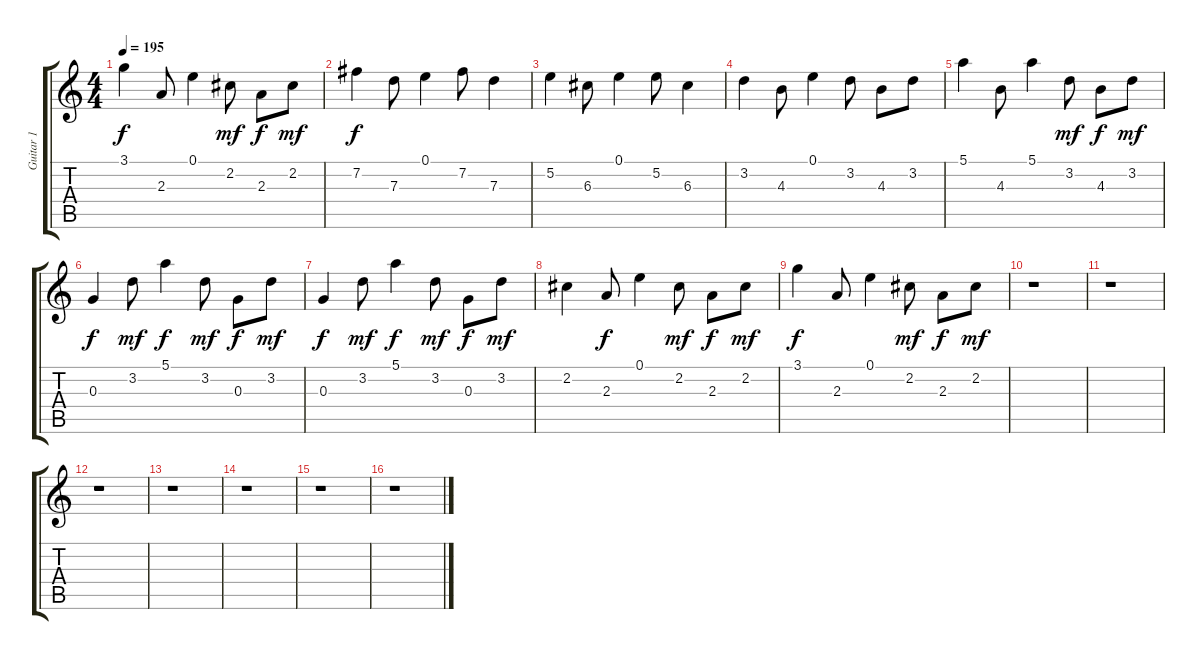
\track ("Guitar 1" "Guitar 1") {instrument acousticguitarsteel}
\staff {score tabs}
\tuning (E4 B3 G3 D3 A2 E2) {hide}
\ts (4 4)
\tempo 195
\clef g2
\ks c
3.1.4{dy f} 2.3.8 0.1.4 2.2.8{dy mf} 2.3.8{dy f} 2.2.8{dy mf} |
7.2.4{dy f} 7.3.8 0.1.4 7.2.8 7.3.4 |
5.2.4 6.3.8 0.1.4 5.2.8 6.3.4 |
3.2.4 4.3.8 0.1.4 3.2.8 4.3.8 3.2.8 |
5.1.4 4.3.8 5.1.4 3.2.8{dy mf} 4.3.8{dy f} 3.2.8{dy mf} |
0.3.4{dy f} 3.2.8{dy mf} 5.1.4{dy f} 3.2.8{dy mf} 0.3.8{dy f} 3.2.8{dy mf} |
0.3.4{dy f} 3.2.8{dy mf} 5.1.4{dy f} 3.2.8{dy mf} 0.3.8{dy f} 3.2.8{dy mf} |
2.2.4 2.3.8{dy f} 0.1.4 2.2.8{dy mf} 2.3.8{dy f} 2.2.8{dy mf} |
3.1.4{dy f} 2.3.8 0.1.4 2.2.8{dy mf} 2.3.8{dy f} 2.2.8{dy mf} |
r.1 |
r.1 |
r.1 |
r.1 |
r.1 |
r.1 |
r.1
